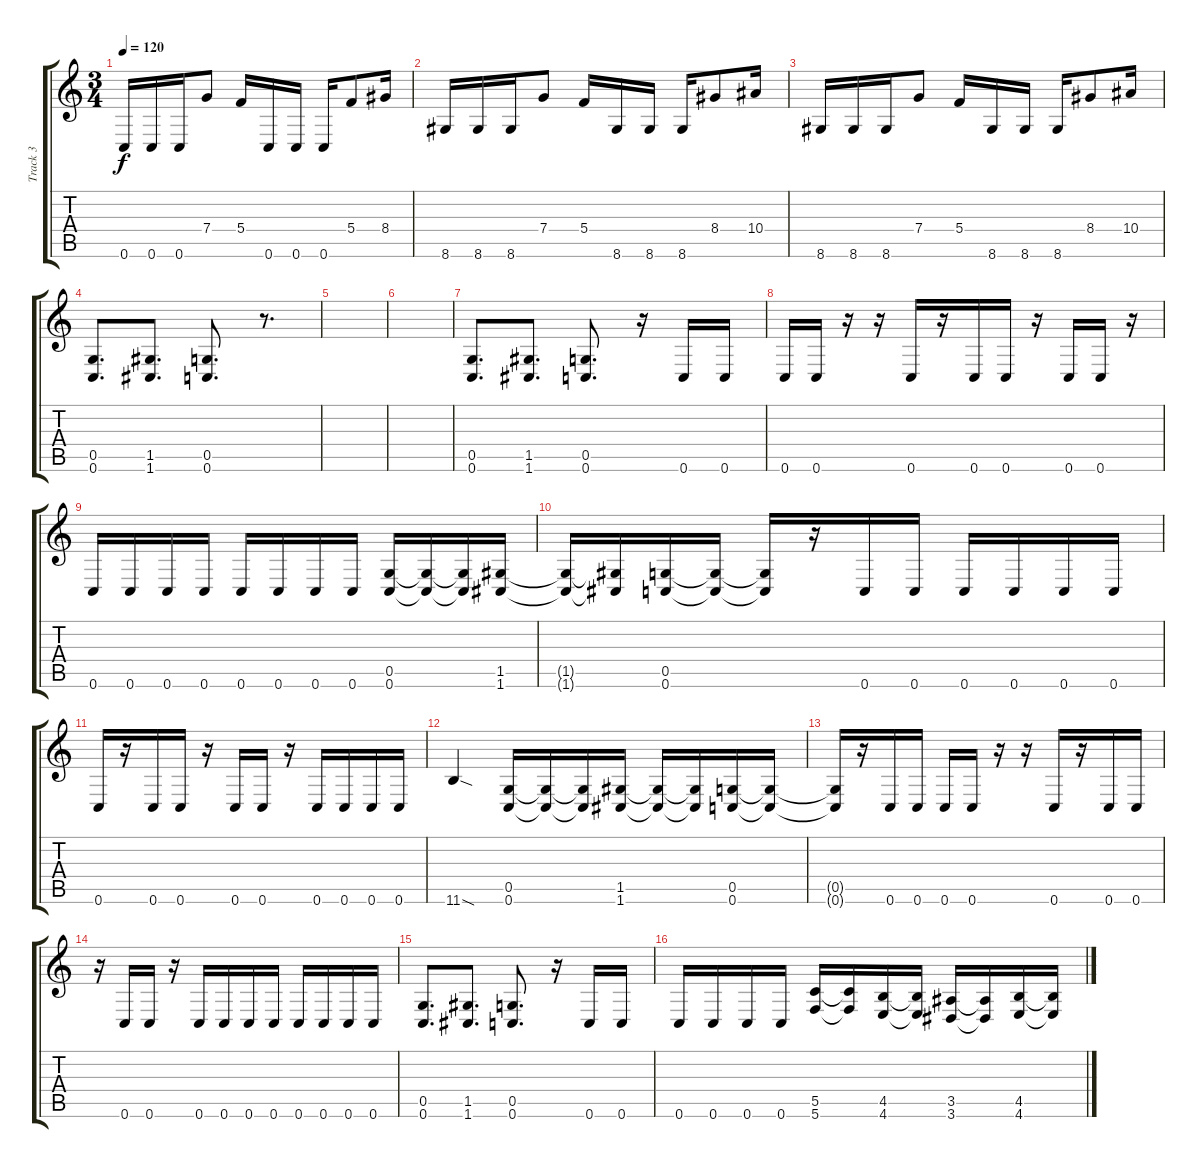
\track ("Track 3" "Track 3") {instrument distortionguitar}
\staff {score tabs}
\tuning (D4 A3 F3 C3 G2 C2) {hide}
\ts (3 4)
\tempo 120
\clef g2
\ks c
0.6.16{dy f} 0.6.16 0.6.16 7.4.8 5.4.16 0.6.16 0.6.16 0.6.16 5.4.8 8.4.16 |
8.6.16 8.6.16 8.6.16 7.4.8 5.4.16 8.6.16 8.6.16 8.6.16 8.4.8 10.4.16 |
8.6.16 8.6.16 8.6.16 7.4.8 5.4.16 8.6.16 8.6.16 8.6.16 8.4.8 10.4.16 |
(0.5 0.6).8{d} (1.5 1.6).8{d} (0.5 0.6).8{d} r.8{d} |
|
|
(0.5 0.6).8{d} (1.5 1.6).8{d} (0.5 0.6).8{d} r.16 0.6.16 0.6.16 |
0.6.16 0.6.16 r.16 r.16 0.6.16 r.16 0.6.16 0.6.16 r.16 0.6.16 0.6.16 r.16 |
0.6.16 0.6.16 0.6.16 0.6.16 0.6.16 0.6.16 0.6.16 0.6.16 (0.5 0.6).16 (0.5{t} 0.6{t}).16 (0.5{t} 0.6{t}).16 (1.5 1.6).16 |
(1.5{t} 1.6{t}).16 (1.5{t} 1.6{t}).16 (0.5 0.6).16 (0.5{t} 0.6{t}).16 (0.5{t} 0.6{t}).16 r.16 0.6.16 0.6.16 0.6.16 0.6.16 0.6.16 0.6.16 |
0.6.16 r.16 0.6.16 0.6.16 r.16 0.6.16 0.6.16 r.16 0.6.16 0.6.16 0.6.16 0.6.16 |
11.6{sod}.4 (0.5 0.6).16 (0.5{t} 0.6{t}).16 (0.5{t} 0.6{t}).16 (1.5 1.6).16 (1.5{t} 1.6{t}).16 (1.5{t} 1.6{t}).16 (0.5 0.6).16 (0.5{t} 0.6{t}).16 |
(0.5{t} 0.6{t}).16 r.16 0.6.16 0.6.16 0.6.16 0.6.16 r.16 r.16 0.6.16 r.16 0.6.16 0.6.16 |
r.16 0.6.16 0.6.16 r.16 0.6.16 0.6.16 0.6.16 0.6.16 0.6.16 0.6.16 0.6.16 0.6.16 |
(0.5 0.6).8{d} (1.5 1.6).8{d} (0.5 0.6).8{d} r.16 0.6.16 0.6.16 |
0.6.16 0.6.16 0.6.16 0.6.16 (5.5 5.6).16 (5.5{t} 5.6{t}).16 (4.5 4.6).16 (4.5{t} 4.6{t}).16 (3.5 3.6).16 (3.5{t} 3.6{t}).16 (4.5 4.6).16 (4.5{t} 4.6{t}).16
